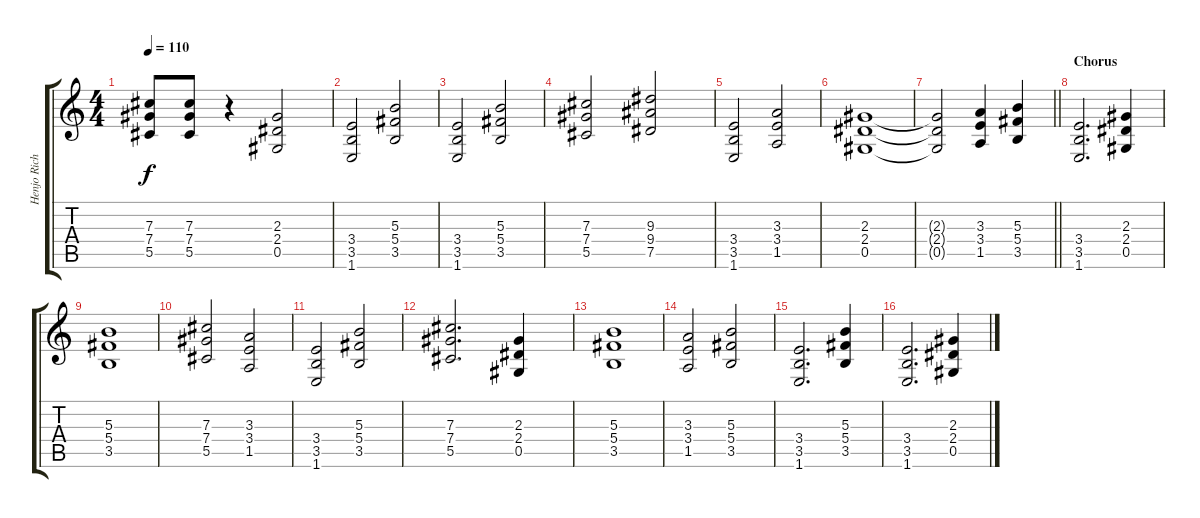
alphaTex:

\track ("Henjo Richter (Guitar)" "Henjo Rich") {instrument distortionguitar}
\staff {score tabs}
\tuning (Eb4 Bb3 Gb3 Db3 Ab2 Eb2) {hide}
\ts (4 4)
\tempo 110
\clef g2
\ks c
(7.3 7.4 5.5).8{dy f} (7.3 7.4 5.5).8 r.4 (2.3 2.4 0.5).2 |
(3.4 3.5 1.6).2 (5.3 5.4 3.5).2 |
(3.4 3.5 1.6).2 (5.3 5.4 3.5).2 |
(7.3 7.4 5.5).2 (9.3 9.4 7.5).2 |
(3.4 3.5 1.6).2 (3.3 3.4 1.5).2 |
(2.3 2.4 0.5).1 |
\barLineRight lightlight
(2.3{t} 2.4{t} 0.5{t}).2 (3.3 3.4 1.5).4 (5.3 5.4 3.5).4 |
\section ("" "Chorus")
(3.4 3.5 1.6).2{d} (2.3 2.4 0.5).4 |
(5.3 5.4 3.5).1 |
(7.3 7.4 5.5).2 (3.3 3.4 1.5).2 |
(3.4 3.5 1.6).2 (5.3 5.4 3.5).2 |
(7.3 7.4 5.5).2{d} (2.3 2.4 0.5).4 |
(5.3 5.4 3.5).1 |
(3.3 3.4 1.5).2 (5.3 5.4 3.5).2 |
(3.4 3.5 1.6).2{d} (5.3 5.4 3.5).4 |
(3.4 3.5 1.6).2{d} (2.3 2.4 0.5).4
